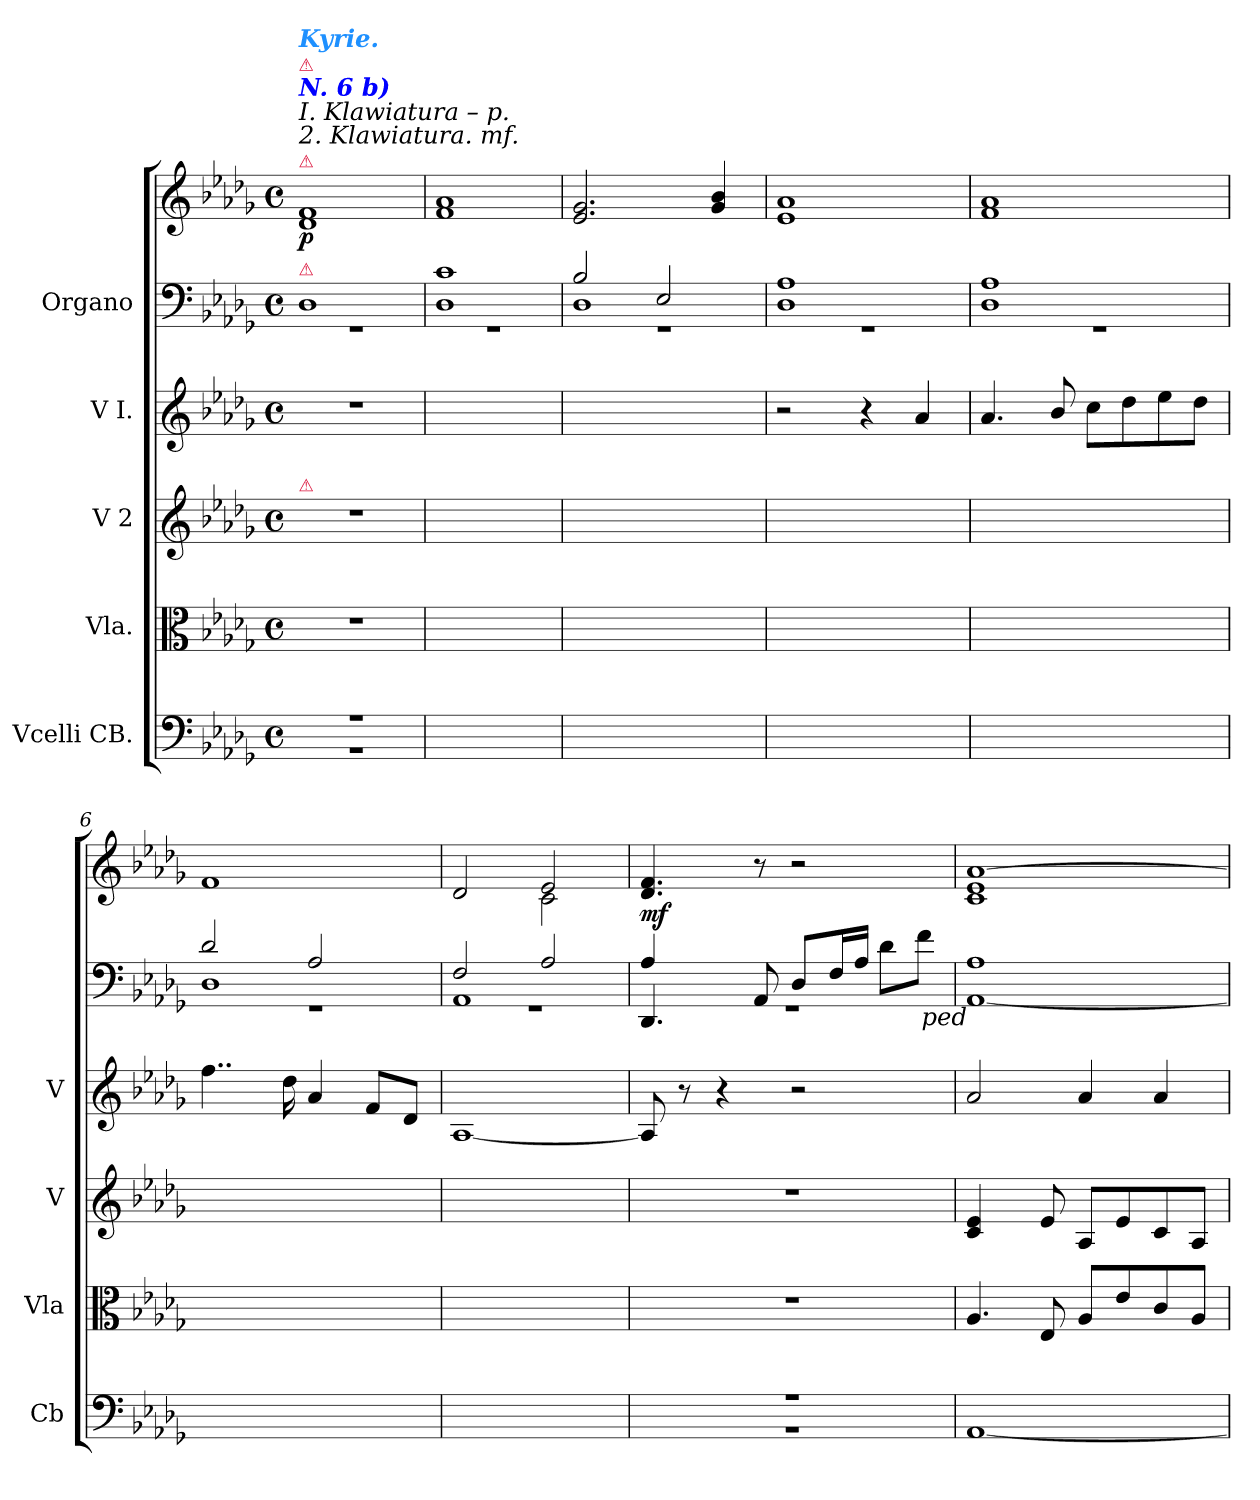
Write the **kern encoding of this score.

**kern	**kern	**kern	**kern	**kern	**kern	**dynam
*part5	*part4	*part3	*part2	*part1	*part1	*part1
*staff6	*staff5	*staff4	*staff3	*staff2	*staff1	*staff1/2
*I"Vcelli CB.	*I"Vla.	*I"V 2	*I"V I.	*I"Organo	*	*
*I'Cb	*I'Vla	*I'V	*I'V	*	*	*
*clefF4	*clefC3	*clefG2	*clefG2	*clefF4	*clefG2	*
*k[b-e-a-d-g-]	*k[b-e-a-d-g-]	*k[b-e-a-d-g-]	*k[b-e-a-d-g-]	*k[b-e-a-d-g-]	*k[b-e-a-d-g-]	*
*M4/4	*M4/4	*M4/4	*M4/4	*M4/4	*M4/4	*
*met(c)	*met(c)	*met(c)	*met(c)	*met(c)	*met(c)	*
=1	=1	=1	=1	=1	=1	=1
*^	*	*	*	*^	*	*
!	!	!	!	!	!	!	!LO:TX:a:color=crimson:t=⚠	!
!	!	!	!	!	!	!	!LO:TX:a:i:t=I. Klawiatura – p.\n2. Klawiatura. mf.	!
!	!	!	!	!	!	!	!LO:TX:a:Bi:color=blue:t=N. 6 b)	!
!	!	!	!	!	!	!	!LO:TX:a:color=crimson:t=⚠	!
!	!	!	!	!	!	!	!LO:TX:a:Bi:color=dodgerblue:t=Kyrie.	!
!	!	!	!	!	!LO:TX:a:color=crimson:t=⚠	!	!	!
!	!	!	!LO:TX:a:color=crimson:t=⚠	!	!	!	!	!
1rA	1rBB	1r	1r	1r	1D-	1rGG	1d- 1f	p
*v	*v	*	*	*	*	*	*	*
=2	=2	=2	=2	=2	=2	=2	=2
1ryy	1ryy	1ryy	1ryy	1D- 1c	1rGG	1f 1a-	.
=3	=3	=3	=3	=3	=3	=3	=3
*	*	*	*	*	*^	*	*
1ryy	1ryy	1ryy	1ryy	2B-/	1rGG	1D-	2.e-/ 2.g-/	.
.	.	.	.	2E-/	.	.	.	.
.	.	.	.	.	.	.	4g-/ 4b-/	.
*	*	*	*	*	*v	*v	*	*
=4	=4	=4	=4	=4	=4	=4	=4
1ryy	1ryy	1ryy	2r	1D- 1A-	1rGG	1e- 1a-	.
.	.	.	4r	.	.	.	.
.	.	.	4a-/	.	.	.	.
=5	=5	=5	=5	=5	=5	=5	=5
1ryy	1ryy	1ryy	4.a-/	1D- 1A-	1rGG	1f 1a-	.
.	.	.	8b-/	.	.	.	.
.	.	.	8cc\L	.	.	.	.
.	.	.	8dd-\	.	.	.	.
.	.	.	8ee-\	.	.	.	.
.	.	.	8dd-\J	.	.	.	.
=6	=6	=6	=6	=6	=6	=6	=6
*	*	*	*	*	*^	*	*
1ryy	1ryy	1ryy	4..ff\	2d-/	1rGG	1D-	1f	.
.	.	.	16dd-\	.	.	.	.	.
.	.	.	4a-/	2A-/	.	.	.	.
.	.	.	8f/L	.	.	.	.	.
.	.	.	8d-/J	.	.	.	.	.
=7	=7	=7	=7	=7	=7	=7	=7	=7
*	*	*	*	*	*	*	*^	*
1ryy	1ryy	1ryy	[1A-	2F/	1rGG	1AA-	2d-/	2ryy	.
.	.	.	.	2A-/	.	.	2e-/	2c\	.
*	*	*	*	*	*	*	*v	*v	*
=8	=8	=8	=8	=8	=8	=8	=8	=8
*^	*	*	*	*	*	*	*	*
1rA	1rBB	1r	1r	8A-/]	4A-/	1rGG	4.DD-/	4.d-/ 4.f/	mf
.	.	.	.	8r	.	.	.	.	.
.	.	.	.	4r	4ryy	.	.	.	.
.	.	.	.	.	.	.	8AA-/	8r	.
.	.	.	.	2r	2ryy	.	8D-/L	2r	.
.	.	.	.	.	.	.	16F/L	.	.
.	.	.	.	.	.	.	16A-/JJ	.	.
.	.	.	.	.	.	.	8d-\L	.	.
.	.	.	.	.	.	.	8f\J	.	.
*v	*v	*	*	*	*	*	*	*	*
=9	=9	=9	=9	=9	=9	=9	=9	=9
!	!	!	!	!LO:TX:b:i:rj:t=ped	!	!	!	!
!	!	!LO:N:vis=4	!	!	!	!	!	!
*	*	*	*	*	*v	*v	*	*
[>1AA-	4.A-/	4.c/ 4.e-/	2a-/	1A-	[<1AA-	1c 1e- [1a-	.
.	8E-/	8e-/	.	.	.	.	.
.	8A-/L	8A-/L	4a-/	.	.	.	.
.	8e-/	8e-/	.	.	.	.	.
.	8c/	8c/	4a-/	.	.	.	.
.	8A-/J	8A-/J	.	.	.	.	.
*	*	*	*	*v	*v	*	*
=	=	=	=	=	=	=
*-	*-	*-	*-	*-	*-	*-
